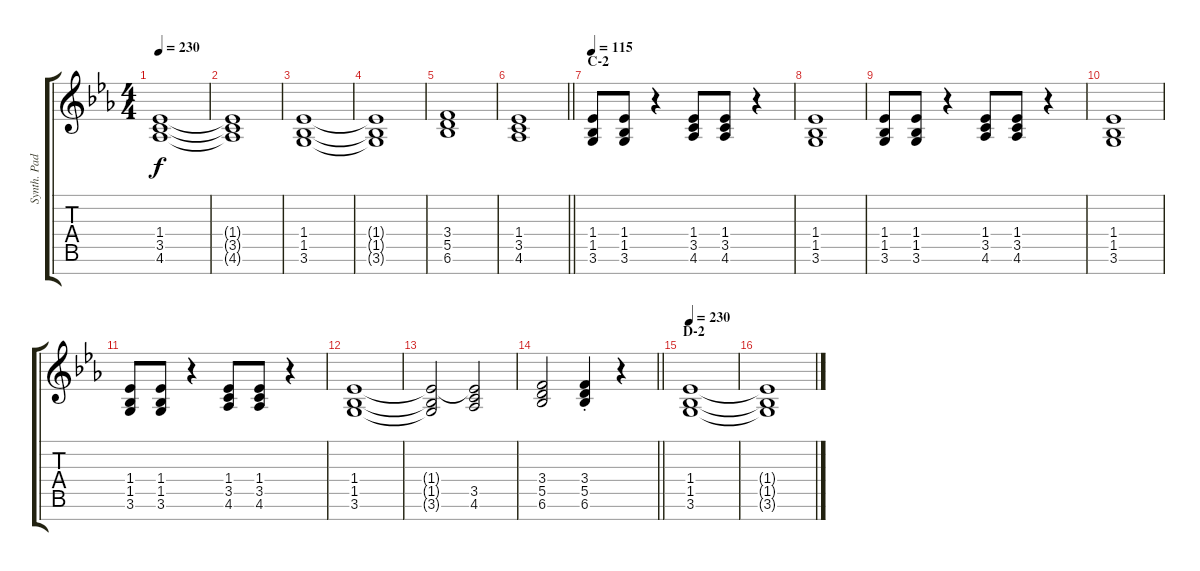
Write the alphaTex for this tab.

\track ("Synth. Pad" "Synth. Pad") {instrument pad2warm}
\staff {score tabs}
\tuning (E5 B4 G4 D4 A3 E3 B2) {hide}
\ts (4 4)
\tempo 230
\clef g2
\ks eb
(1.4{t} 3.5 4.6).1{dy f} |
(1.4{t} 3.5{t} 4.6{t}).1 |
(1.4 1.5 3.6).1 |
(1.4{t} 1.5{t} 3.6{t}).1 |
(3.4 5.5 6.6).1 |
\barLineRight lightlight
(1.4 3.5 4.6).1 |
\section ("" "C-2")
\tempo 115
(1.4 1.5 3.6).8 (1.4 1.5 3.6).8 r.4 (1.4 3.5 4.6).8 (1.4 3.5 4.6).8 r.4 |
(1.4 1.5 3.6).1 |
(1.4 1.5 3.6).8 (1.4 1.5 3.6).8 r.4 (1.4 3.5 4.6).8 (1.4 3.5 4.6).8 r.4 |
(1.4 1.5 3.6).1 |
(1.4 1.5 3.6).8 (1.4 1.5 3.6).8 r.4 (1.4 3.5 4.6).8 (1.4 3.5 4.6).8 r.4 |
(1.4 1.5 3.6).1 |
(1.4{t} 1.5{t} 3.6{t}).2 (1.4{t} 3.5 4.6).2 |
\barLineRight lightlight
(3.4 5.5 6.6).2 (3.4{st} 5.5{st} 6.6{st}).4 r.4 |
\section ("" "D-2")
\tempo 230
(1.4 1.5 3.6).1 |
(1.4{t} 1.5{t} 3.6{t}).1
